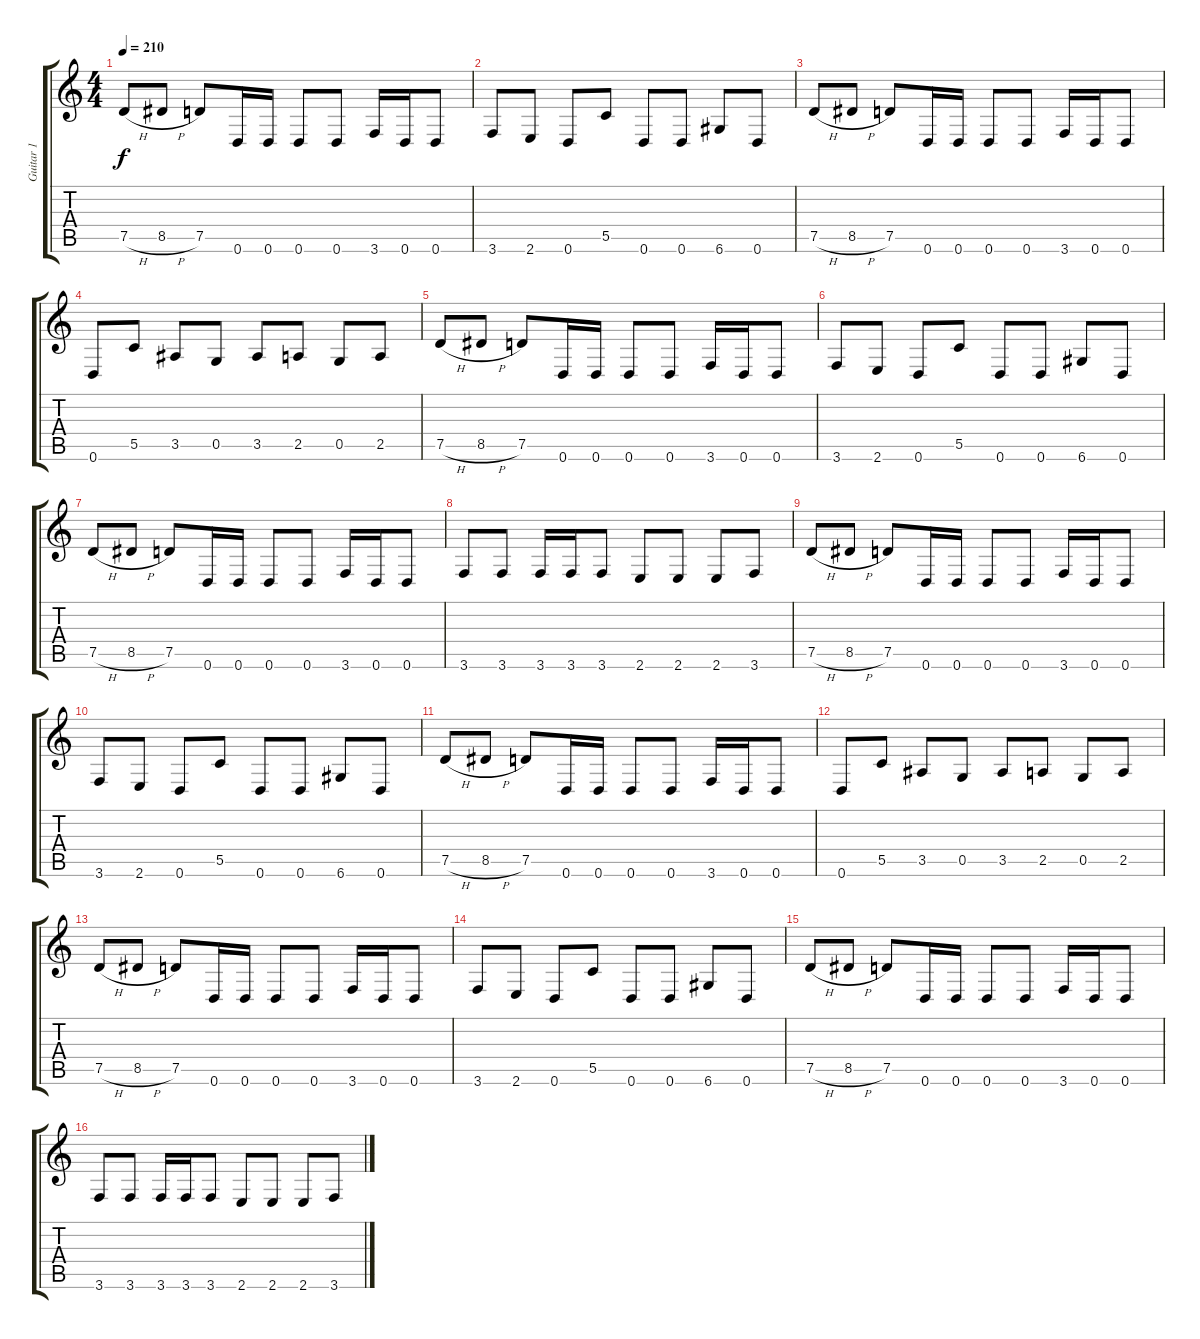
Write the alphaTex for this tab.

\track ("Guitar 1" "Guitar 1") {instrument distortionguitar}
\staff {score tabs}
\tuning (D4 A3 F3 C3 G2 D2) {hide}
\ts (4 4)
\tempo 210
\clef g2
\ks c
7.5{h}.8{dy f} 8.5{h}.8 7.5.8 0.6.16 0.6.16 0.6.8 0.6.8 3.6.16 0.6.16 0.6.8 |
3.6.8 2.6.8 0.6.8 5.5.8 0.6.8 0.6.8 6.6.8 0.6.8 |
7.5{h}.8 8.5{h}.8 7.5.8 0.6.16 0.6.16 0.6.8 0.6.8 3.6.16 0.6.16 0.6.8 |
0.6.8 5.5.8 3.5.8 0.5.8 3.5.8 2.5.8 0.5.8 2.5.8 |
7.5{h}.8 8.5{h}.8 7.5.8 0.6.16 0.6.16 0.6.8 0.6.8 3.6.16 0.6.16 0.6.8 |
3.6.8 2.6.8 0.6.8 5.5.8 0.6.8 0.6.8 6.6.8 0.6.8 |
7.5{h}.8 8.5{h}.8 7.5.8 0.6.16 0.6.16 0.6.8 0.6.8 3.6.16 0.6.16 0.6.8 |
3.6.8 3.6.8 3.6.16 3.6.16 3.6.8 2.6.8 2.6.8 2.6.8 3.6.8 |
7.5{h}.8 8.5{h}.8 7.5.8 0.6.16 0.6.16 0.6.8 0.6.8 3.6.16 0.6.16 0.6.8 |
3.6.8 2.6.8 0.6.8 5.5.8 0.6.8 0.6.8 6.6.8 0.6.8 |
7.5{h}.8 8.5{h}.8 7.5.8 0.6.16 0.6.16 0.6.8 0.6.8 3.6.16 0.6.16 0.6.8 |
0.6.8 5.5.8 3.5.8 0.5.8 3.5.8 2.5.8 0.5.8 2.5.8 |
7.5{h}.8 8.5{h}.8 7.5.8 0.6.16 0.6.16 0.6.8 0.6.8 3.6.16 0.6.16 0.6.8 |
3.6.8 2.6.8 0.6.8 5.5.8 0.6.8 0.6.8 6.6.8 0.6.8 |
7.5{h}.8 8.5{h}.8 7.5.8 0.6.16 0.6.16 0.6.8 0.6.8 3.6.16 0.6.16 0.6.8 |
3.6.8 3.6.8 3.6.16 3.6.16 3.6.8 2.6.8 2.6.8 2.6.8 3.6.8
